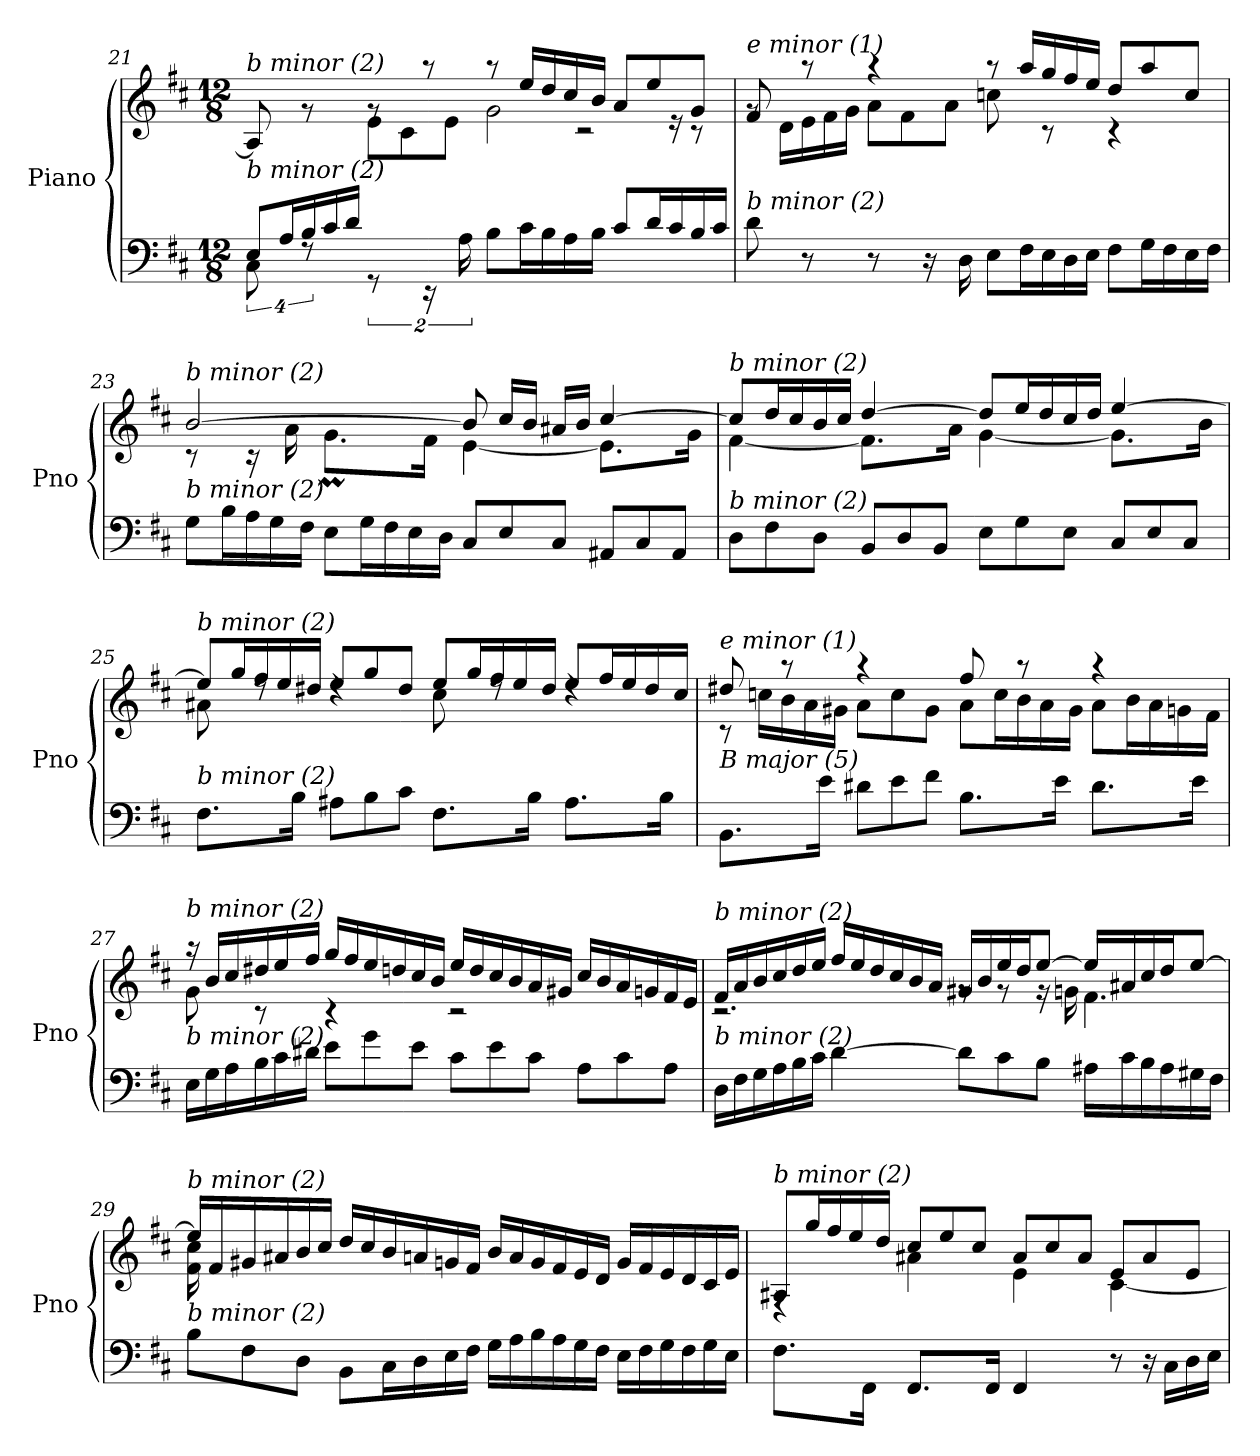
**kern	**kern
*part1	*part1
*staff2	*staff1
*I"Piano	*
*I'Pno	*
*clefF4	*clefG2
*k[f#c#]	*k[f#c#]
*D:	*D:
*M12/8	*M12/8
=21	=21
*^	*
*	*	*Xtuplet
*	*	*^
!	!	!LO:TX:i:t=b minor (2)	!
!LO:TX:i:t=b minor (2)	!	!	!
8E/L	16%3C#\	16%3A/]	8%3ryy
16A/L	.	.	.
16B/	16%3rF	16%3rg	.
16c#/	.	.	.
16d/JJ	.	.	.
16%3rGG	8%3rEEyy	16%3rg	8e\L
.	.	.	8c#\
32%3rEE	.	16%3raa	.
.	.	.	8e\J
32%3A\	.	.	.
8B\L	8%3rEEyy	8raa	32%9g\
16c#\L	.	16ee/LL	.
16B\	.	16dd/	.
16A\	.	16cc#/	.
.	.	.	32%9rc
16B\JJ	.	16b/JJ	.
8c#/L	8%3rEEyy	8a/L	.
16d/L	.	8ee/	.
16c#/	.	.	16r
16B/	.	8g/J	8r
16c#/JJ	.	.	.
*v	*v	*	*
!!LO:LB:g=z	!!
=22	=22	=22
*Xtuplet	*	*
!	!LO:TX:i:t=e minor (1)	!
!LO:TX:i:t=b minor (2)	!	!
16%3d\	16%3f#/	8rg
.	.	16d\LL
16%3r	16%3raa	16e\
.	.	16f#\
.	.	16g\JJ
16%3r	8%3raa	8a\L
.	.	8f#\
32%3r	.	.
.	.	8a\J
32%3D\	.	.
8E\L	8raa	16%3ccn\
16F#\L	16aa/LL	.
16E\	16gg/	16%3rc
16D\	16ff#/	.
16E\JJ	16ee/JJ	.
8F#\L	8dd/L	8%3rc
16G\L	8aa/	.
16F#\	.	.
16E\	8cc/J	.
16F#\JJ	.	.
=23	=23	=23
!	!LO:TX:i:t=b minor (2)	!
!LO:TX:i:t=b minor (2)	!	!
8G\L	[4%3b/	16%3rc
16B\L	.	.
16A\	.	32%3rc
16G\	.	.
.	.	32%3a\
16F#\JJ	.	.
8E\L	.	16%3.gM\L
16G\L	.	.
16F#\	.	.
16E\	.	.
.	.	32%3f#\Jk
16D\JJ	.	.
8C#/L	8b/]	[8%3e\
8E/	16cc#/LL	.
.	16b/JJ	.
8C#/J	16a#X/LL	.
.	16b/JJ	.
8AA#X/L	[8%3cc#/	16%3.e\L]
8C#/	.	.
8AA#/J	.	.
.	.	32%3g\Jk
!!LO:PB:g=z	!!
=24	=24	=24
!	!LO:TX:i:t=b minor (2)	!
!LO:TX:i:t=b minor (2)	!	!
8D\L	8cc#/L]	[8%3f#\
8F#\	16dd/L	.
.	16cc#/	.
8D\J	16b/	.
.	16cc#/JJ	.
8BB/L	[8%3dd/	16%3.f#\L]
8D/	.	.
8BB/J	.	.
.	.	32%3a\Jk
8E\L	8dd/L]	[8%3g\
8G\	16ee/L	.
.	16dd/	.
8E\J	16cc#/	.
.	16dd/JJ	.
8C#/L	[8%3ee/	16%3.g\L]
8E/	.	.
8C#/J	.	.
.	.	32%3b\Jk
=25	=25	=25
!	!LO:TX:i:t=b minor (2)	!
!LO:TX:i:t=b minor (2)	!	!
16%3.F#\L	8ee/L]	16%3a#X\
.	16gg/L	.
.	16ff#/	16%3rdd
.	16ee/	.
32%3B\Jk	.	.
.	16dd#X/JJ	.
8A#X\L	8ee/L	8%3rdd
8B\	8gg/	.
8c#\J	8dd#/J	.
16%3.F#\L	8ee/L	16%3cc#\
.	16gg/L	.
.	16ff#/	16%3rdd
.	16ee/	.
32%3B\Jk	.	.
.	16dd#/JJ	.
16%3.A#\L	8ee/L	8%3rdd
.	16ff#/L	.
.	16ee/	.
.	16dd#/	.
32%3B\Jk	.	.
.	16cc#/JJ	.
!!LO:LB:g=z	!!
=26	=26	=26
!	!LO:TX:i:t=e minor (1)	!
!LO:TX:i:t=B major (5)	!	!
16%3.BB\L	16%3dd#X/	8rc
.	.	16ccn\LL
.	16%3raa	16b\
.	.	16a\
32%3e\Jk	.	.
.	.	16g#X\JJ
8d#X\L	8%3raa	8a\L
8e\	.	8cc\
8f#\J	.	8g#\J
16%3.B\L	16%3ff#/	8a\L
.	.	16cc\L
.	16%3raa	16b\
.	.	16a\
32%3e\Jk	.	.
.	.	16g#\JJ
16%3.d#\L	8%3raa	8a\L
.	.	16b\L
.	.	16a\
.	.	16gn\
32%3e\Jk	.	.
.	.	16f#\JJ
!!LO:LB:g=z	!!
=27	=27	=27
!	!LO:TX:i:t=b minor (2)	!
!LO:TX:i:t=b minor (2)	!	!
16E\LL	16raa	16%3g\
16G\	16b/LL	.
16A\	16cc#/	.
16B\	16dd#X/	16%3rc
16c#\	16ee/	.
16d#X\JJ	16ff#/JJ	.
8e\L	16gg/LL	8%3rc
.	16ff#/	.
8g\	16ee/	.
.	16ddn/	.
8e\J	16cc#/	.
.	16b/JJ	.
8c#\L	16ee/LL	4%3rc
.	16dd/	.
8e\	16cc#/	.
.	16b/	.
8c#\J	16a/	.
.	16g#X/JJ	.
8A\L	16cc#/LL	.
.	16b/	.
8c#\	16a/	.
.	16gn/	.
8A\J	16f#/	.
.	16e/JJ	.
!!LO:LB:g=z	!!
=28	=28	=28
!	!LO:TX:i:t=b minor (2)	!
!LO:TX:i:t=b minor (2)	!	!
16D\LL	16f#/LL	2.rc
16F#\	16a/	.
16G\	16b/	.
16A\	16cc#/	.
16B\	16dd/	.
16c#\JJ	16ee/JJ	.
[8%3d\	16ff#/LL	.
.	16ee/	.
.	16dd/	.
.	16cc#/	.
.	16b/	.
.	16a/JJ	.
8d\L]	16g#X/LL	8rg
.	16b/	.
8c#\	16ee/	8rg
.	16dd/J	.
8B\J	[8ee/J	16rg
.	.	16gn\
16A#X\LL	16ee/LL]	4.f#\
16c#\	16a#X/	.
16B\	16cc#/	.
16A#\	16dd/J	.
16G#X\	[8ee/J	.
16F#\JJ	.	.
!!LO:LB:g=z	!!
=29	=29	=29
*^	*	*
!	!	!LO:TX:i:t=b minor (2)	!
!LO:TX:i:t=b minor (2)	!	!	!
16ryy	8B\L	16ee/LL]	16f#\ 16cc#\
1ryy	.	16f#/	1ryy
.	8F#\	16g#X/	.
.	.	16a#X/	.
.	8D\J	16b/	.
.	.	16cc#/JJ	.
.	8BB\L	16dd/LL	.
.	.	16cc#/	.
.	16C#\L	16b/	.
.	16D\	16an/	.
.	16E\	16gn/	.
.	16F#\JJ	16f#/JJ	.
.	16G\LL	16b/LL	.
.	16A\	16a/	.
.	16B\	16g/	.
.	16A\	16f#/	.
.	16G\	16e/	.
4..ryy	16F#\JJ	16d/JJ	4..ryy
.	16E\LL	16g/LL	.
.	16F#\	16f#/	.
.	16G\	16e/	.
.	16F#\	16d/	.
.	16G\	16c#/	.
.	16E\JJ	16e/JJ	.
!!LO:PB:g=z	!!
=30	=30	=30	=30
!	!	!LO:TX:i:t=b minor (2)	!
!LO:TX:i:t=b minor (2)	!	!	!
*v	*v	*	*
16%3.F#\L	8A#X/L	8%3rF
.	16gg/L	.
.	16ff#/	.
.	16ee/	.
32%3FF#\Jk	.	.
.	16dd/JJ	.
16%3.FF#/L	8cc#/L	8%3a#X\
.	8ee/	.
.	8cc#/J	.
32%3FF#/Jk	.	.
8%3FF#/	8a#/L	8%3e\
.	8cc#/	.
.	8a#/J	.
8r	8e/L	[8%3c#\
16r	8a#/	.
16C#\LL	.	.
16D\	8e/J	.
16E\JJ	.	.
*	*v	*v
=	=
*-	*-
